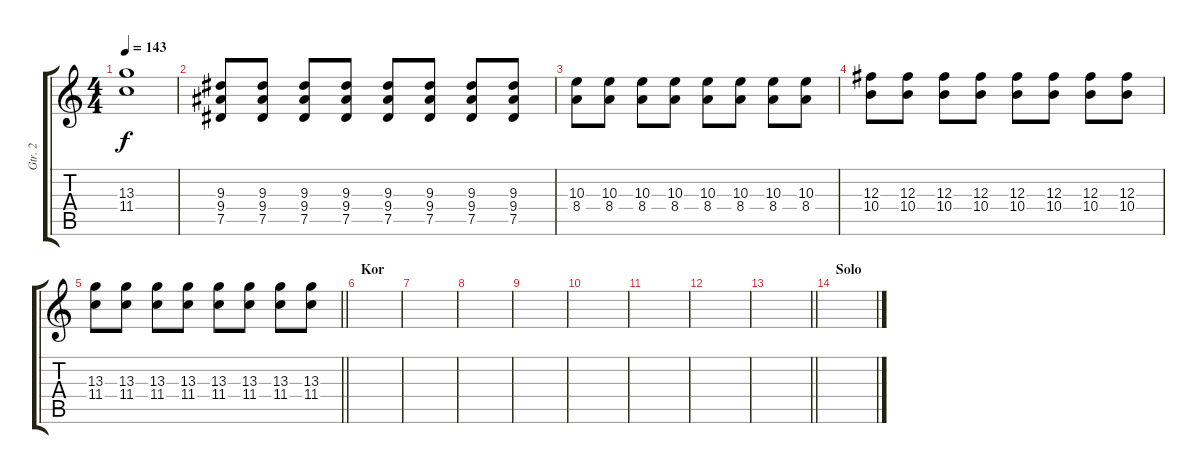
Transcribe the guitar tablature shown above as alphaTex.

\track ("Gtr. 2" "Gtr. 2") {instrument distortionguitar}
\staff {score tabs}
\tuning (Eb4 Bb3 Gb3 Db3 Ab2 Eb2) {hide}
\ts (4 4)
\tempo 143
\clef g2
\ks c
(13.3 11.4).1{dy f} |
(9.3 9.4 7.5).8 (9.3 9.4 7.5).8 (9.3 9.4 7.5).8 (9.3 9.4 7.5).8 (9.3 9.4 7.5).8 (9.3 9.4 7.5).8 (9.3 9.4 7.5).8 (9.3 9.4 7.5).8 |
(10.3 8.4).8 (10.3 8.4).8 (10.3 8.4).8 (10.3 8.4).8 (10.3 8.4).8 (10.3 8.4).8 (10.3 8.4).8 (10.3 8.4).8 |
(12.3 10.4).8 (12.3 10.4).8 (12.3 10.4).8 (12.3 10.4).8 (12.3 10.4).8 (12.3 10.4).8 (12.3 10.4).8 (12.3 10.4).8 |
\barLineRight lightlight
(13.3 11.4).8 (13.3 11.4).8 (13.3 11.4).8 (13.3 11.4).8 (13.3 11.4).8 (13.3 11.4).8 (13.3 11.4).8 (13.3 11.4).8 |
\section ("" "Kor")
|
|
|
|
|
|
|
\barLineRight lightlight
|
\section ("" "Solo")
